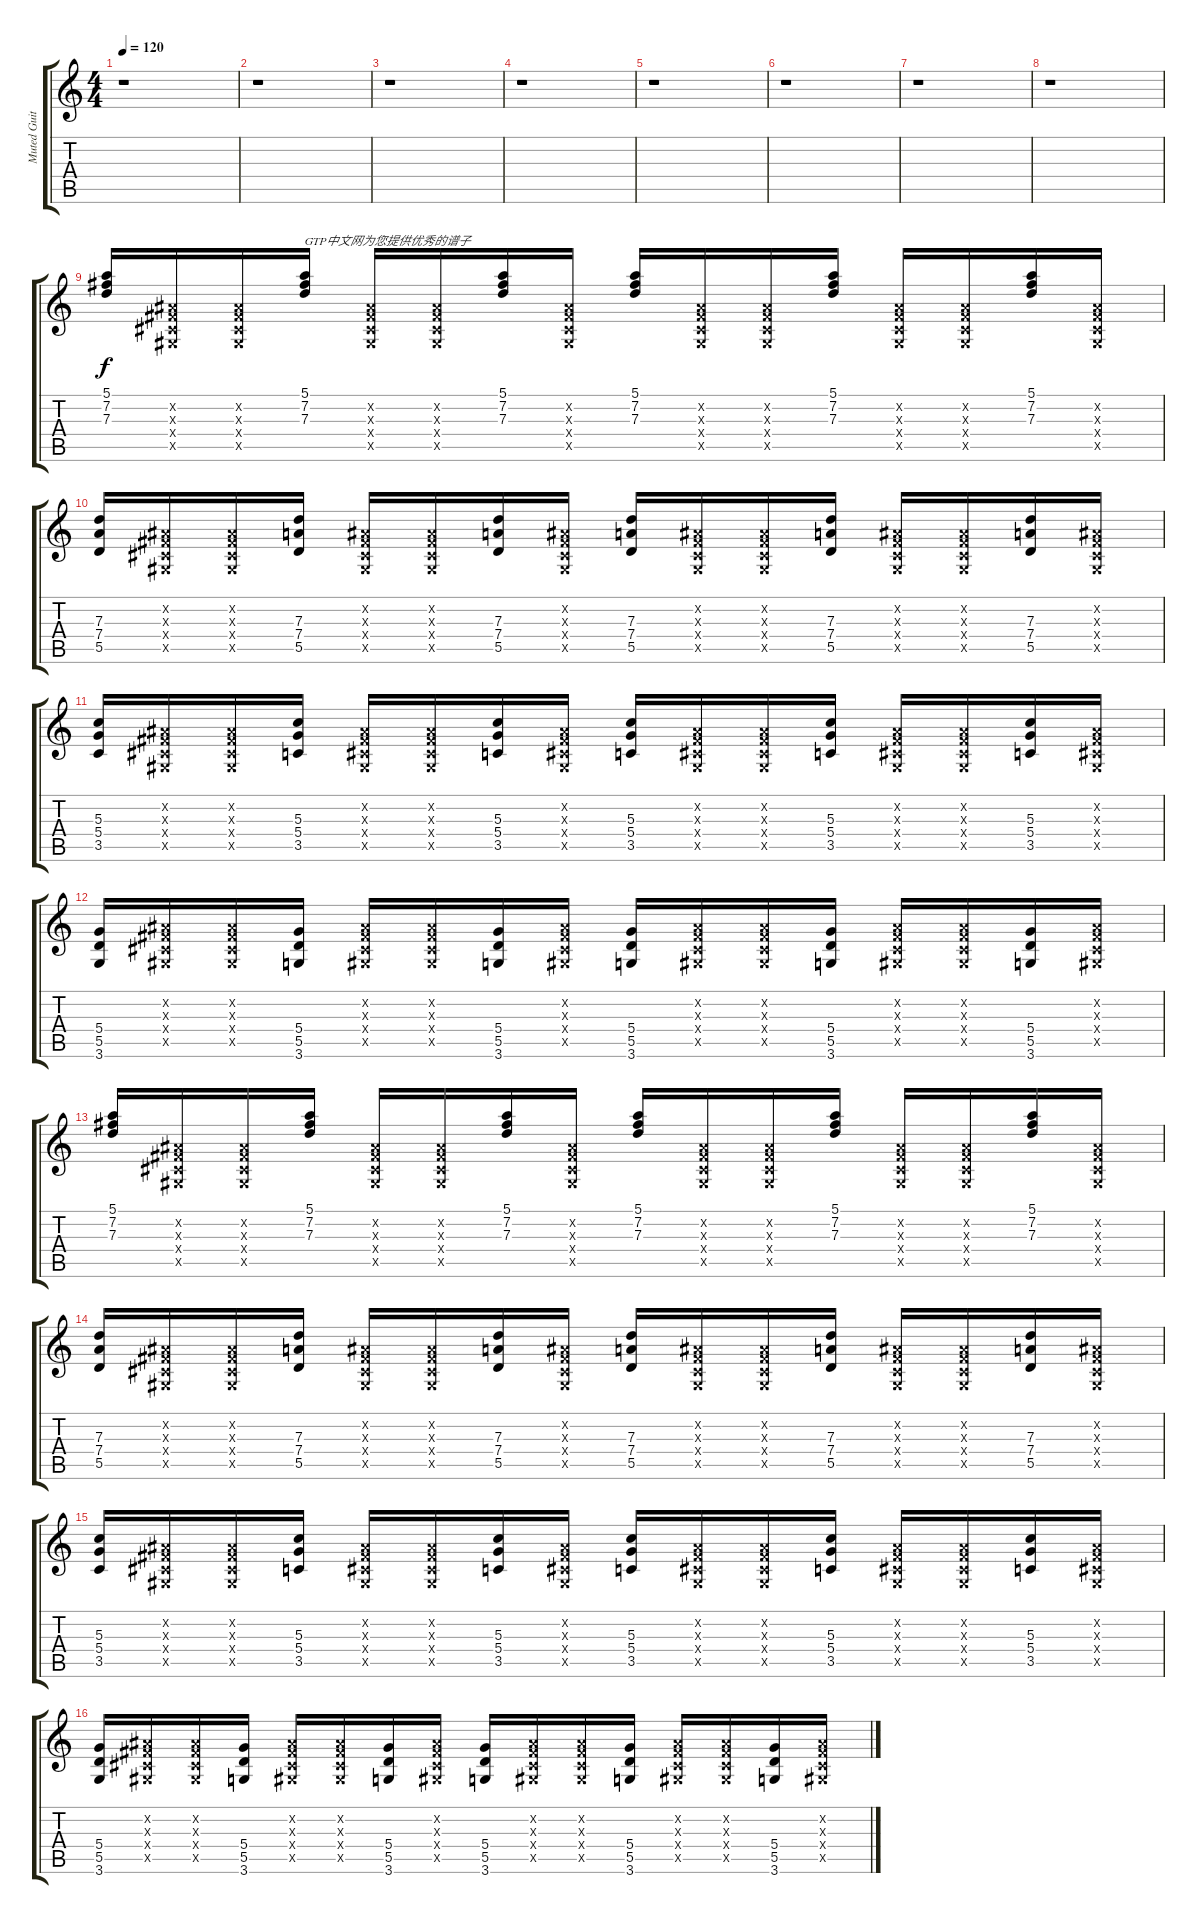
\track ("Muted Guitar" "Muted Guit") {instrument overdrivenguitar}
\staff {score tabs}
\tuning (E4 B3 G3 D3 A2 E2) {hide}
\ts (4 4)
\tempo 120
\clef g2
\ks c
r.1{dy f instrument overdrivenguitar} |
r.1 |
r.1 |
r.1 |
r.1 |
r.1 |
r.1 |
r.1 |
(5.1 7.2 7.3).16 (-1.2{x} -1.3{x} -1.4{x} -1.5{x}).16 (-1.2{x} -1.3{x} -1.4{x} -1.5{x}).16 (5.1 7.2 7.3).16{txt "GTP中文网为您提供优秀的谱子"} (-1.2{x} -1.3{x} -1.4{x} -1.5{x}).16 (-1.2{x} -1.3{x} -1.4{x} -1.5{x}).16 (5.1 7.2 7.3).16 (-1.2{x} -1.3{x} -1.4{x} -1.5{x}).16 (5.1 7.2 7.3).16 (-1.2{x} -1.3{x} -1.4{x} -1.5{x}).16 (-1.2{x} -1.3{x} -1.4{x} -1.5{x}).16 (5.1 7.2 7.3).16 (-1.2{x} -1.3{x} -1.4{x} -1.5{x}).16 (-1.2{x} -1.3{x} -1.4{x} -1.5{x}).16 (5.1 7.2 7.3).16 (-1.2{x} -1.3{x} -1.4{x} -1.5{x}).16 |
(7.3 7.4 5.5).16 (-1.2{x} -1.3{x} -1.4{x} -1.5{x}).16 (-1.2{x} -1.3{x} -1.4{x} -1.5{x}).16 (7.3 7.4 5.5).16 (-1.2{x} -1.3{x} -1.4{x} -1.5{x}).16 (-1.2{x} -1.3{x} -1.4{x} -1.5{x}).16 (7.3 7.4 5.5).16 (-1.2{x} -1.3{x} -1.4{x} -1.5{x}).16 (7.3 7.4 5.5).16 (-1.2{x} -1.3{x} -1.4{x} -1.5{x}).16 (-1.2{x} -1.3{x} -1.4{x} -1.5{x}).16 (7.3 7.4 5.5).16 (-1.2{x} -1.3{x} -1.4{x} -1.5{x}).16 (-1.2{x} -1.3{x} -1.4{x} -1.5{x}).16 (7.3 7.4 5.5).16 (-1.2{x} -1.3{x} -1.4{x} -1.5{x}).16 |
(5.3 5.4 3.5).16 (-1.2{x} -1.3{x} -1.4{x} -1.5{x}).16 (-1.2{x} -1.3{x} -1.4{x} -1.5{x}).16 (5.3 5.4 3.5).16 (-1.2{x} -1.3{x} -1.4{x} -1.5{x}).16 (-1.2{x} -1.3{x} -1.4{x} -1.5{x}).16 (5.3 5.4 3.5).16 (-1.2{x} -1.3{x} -1.4{x} -1.5{x}).16 (5.3 5.4 3.5).16 (-1.2{x} -1.3{x} -1.4{x} -1.5{x}).16 (-1.2{x} -1.3{x} -1.4{x} -1.5{x}).16 (5.3 5.4 3.5).16 (-1.2{x} -1.3{x} -1.4{x} -1.5{x}).16 (-1.2{x} -1.3{x} -1.4{x} -1.5{x}).16 (5.3 5.4 3.5).16 (-1.2{x} -1.3{x} -1.4{x} -1.5{x}).16 |
(5.4 5.5 3.6).16 (-1.2{x} -1.3{x} -1.4{x} -1.5{x}).16 (-1.2{x} -1.3{x} -1.4{x} -1.5{x}).16 (5.4 5.5 3.6).16 (-1.2{x} -1.3{x} -1.4{x} -1.5{x}).16 (-1.2{x} -1.3{x} -1.4{x} -1.5{x}).16 (5.4 5.5 3.6).16 (-1.2{x} -1.3{x} -1.4{x} -1.5{x}).16 (5.4 5.5 3.6).16 (-1.2{x} -1.3{x} -1.4{x} -1.5{x}).16 (-1.2{x} -1.3{x} -1.4{x} -1.5{x}).16 (5.4 5.5 3.6).16 (-1.2{x} -1.3{x} -1.4{x} -1.5{x}).16 (-1.2{x} -1.3{x} -1.4{x} -1.5{x}).16 (5.4 5.5 3.6).16 (-1.2{x} -1.3{x} -1.4{x} -1.5{x}).16 |
(5.1 7.2 7.3).16 (-1.2{x} -1.3{x} -1.4{x} -1.5{x}).16 (-1.2{x} -1.3{x} -1.4{x} -1.5{x}).16 (5.1 7.2 7.3).16 (-1.2{x} -1.3{x} -1.4{x} -1.5{x}).16 (-1.2{x} -1.3{x} -1.4{x} -1.5{x}).16 (5.1 7.2 7.3).16 (-1.2{x} -1.3{x} -1.4{x} -1.5{x}).16 (5.1 7.2 7.3).16 (-1.2{x} -1.3{x} -1.4{x} -1.5{x}).16 (-1.2{x} -1.3{x} -1.4{x} -1.5{x}).16 (5.1 7.2 7.3).16 (-1.2{x} -1.3{x} -1.4{x} -1.5{x}).16 (-1.2{x} -1.3{x} -1.4{x} -1.5{x}).16 (5.1 7.2 7.3).16 (-1.2{x} -1.3{x} -1.4{x} -1.5{x}).16 |
(7.3 7.4 5.5).16 (-1.2{x} -1.3{x} -1.4{x} -1.5{x}).16 (-1.2{x} -1.3{x} -1.4{x} -1.5{x}).16 (7.3 7.4 5.5).16 (-1.2{x} -1.3{x} -1.4{x} -1.5{x}).16 (-1.2{x} -1.3{x} -1.4{x} -1.5{x}).16 (7.3 7.4 5.5).16 (-1.2{x} -1.3{x} -1.4{x} -1.5{x}).16 (7.3 7.4 5.5).16 (-1.2{x} -1.3{x} -1.4{x} -1.5{x}).16 (-1.2{x} -1.3{x} -1.4{x} -1.5{x}).16 (7.3 7.4 5.5).16 (-1.2{x} -1.3{x} -1.4{x} -1.5{x}).16 (-1.2{x} -1.3{x} -1.4{x} -1.5{x}).16 (7.3 7.4 5.5).16 (-1.2{x} -1.3{x} -1.4{x} -1.5{x}).16 |
(5.3 5.4 3.5).16 (-1.2{x} -1.3{x} -1.4{x} -1.5{x}).16 (-1.2{x} -1.3{x} -1.4{x} -1.5{x}).16 (5.3 5.4 3.5).16 (-1.2{x} -1.3{x} -1.4{x} -1.5{x}).16 (-1.2{x} -1.3{x} -1.4{x} -1.5{x}).16 (5.3 5.4 3.5).16 (-1.2{x} -1.3{x} -1.4{x} -1.5{x}).16 (5.3 5.4 3.5).16 (-1.2{x} -1.3{x} -1.4{x} -1.5{x}).16 (-1.2{x} -1.3{x} -1.4{x} -1.5{x}).16 (5.3 5.4 3.5).16 (-1.2{x} -1.3{x} -1.4{x} -1.5{x}).16 (-1.2{x} -1.3{x} -1.4{x} -1.5{x}).16 (5.3 5.4 3.5).16 (-1.2{x} -1.3{x} -1.4{x} -1.5{x}).16 |
(5.4 5.5 3.6).16 (-1.2{x} -1.3{x} -1.4{x} -1.5{x}).16 (-1.2{x} -1.3{x} -1.4{x} -1.5{x}).16 (5.4 5.5 3.6).16 (-1.2{x} -1.3{x} -1.4{x} -1.5{x}).16 (-1.2{x} -1.3{x} -1.4{x} -1.5{x}).16 (5.4 5.5 3.6).16 (-1.2{x} -1.3{x} -1.4{x} -1.5{x}).16 (5.4 5.5 3.6).16 (-1.2{x} -1.3{x} -1.4{x} -1.5{x}).16 (-1.2{x} -1.3{x} -1.4{x} -1.5{x}).16 (5.4 5.5 3.6).16 (-1.2{x} -1.3{x} -1.4{x} -1.5{x}).16 (-1.2{x} -1.3{x} -1.4{x} -1.5{x}).16 (5.4 5.5 3.6).16 (-1.2{x} -1.3{x} -1.4{x} -1.5{x}).16
